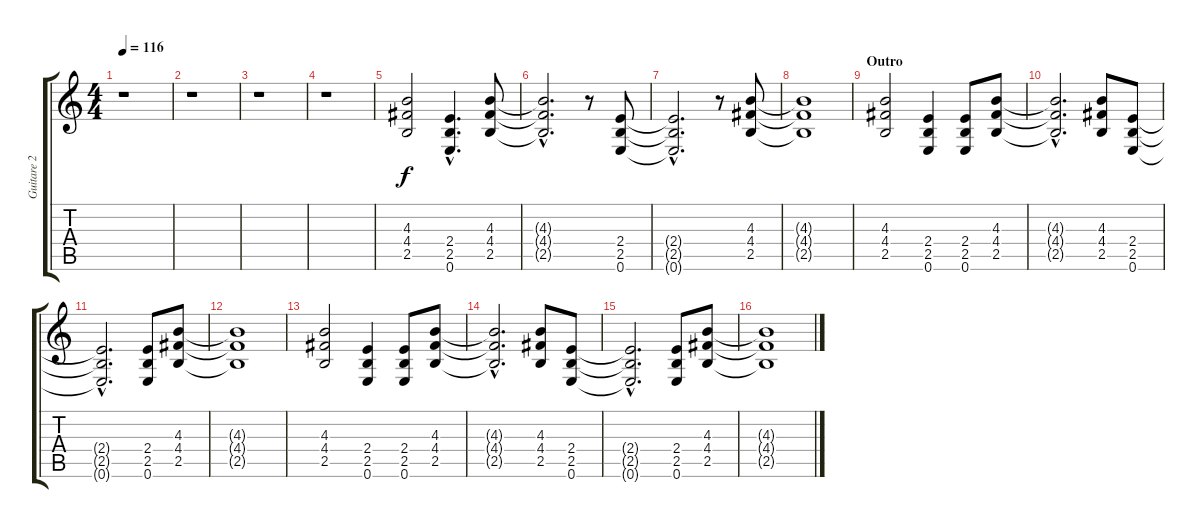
\track ("Guitare 2" "Guitare 2") {instrument distortionguitar}
\staff {score tabs}
\tuning (E4 B3 G3 D3 A2 E2) {hide}
\ts (4 4)
\tempo 116
\clef g2
\ks c
r.1{dy f} |
r.1 |
r.1 |
r.1 |
(4.3 4.4 2.5).2 (2.4{hac} 2.5{hac} 0.6{hac}).4{d} (4.3 4.4 2.5).8 |
(4.3{hac t} 4.4{hac t} 2.5{hac t}).2{d} r.8 (2.4 2.5 0.6).8 |
(2.4{hac t} 2.5{hac t} 0.6{hac t}).2{d} r.8 (4.3 4.4 2.5).8 |
(4.3{t} 4.4{t} 2.5{t}).1 |
\section ("" "Outro")
(4.3 4.4 2.5).2 (2.4 2.5 0.6).4 (2.4 2.5 0.6).8 (4.3 4.4 2.5).8 |
(4.3{hac t} 4.4{hac t} 2.5{hac t}).2{d} (4.3 4.4 2.5).8 (2.4 2.5 0.6).8 |
(2.4{hac t} 2.5{hac t} 0.6{hac t}).2{d} (2.4 2.5 0.6).8 (4.3 4.4 2.5).8 |
(4.3{t} 4.4{t} 2.5{t}).1 |
(4.3 4.4 2.5).2 (2.4 2.5 0.6).4 (2.4 2.5 0.6).8 (4.3 4.4 2.5).8 |
(4.3{hac t} 4.4{hac t} 2.5{hac t}).2{d} (4.3 4.4 2.5).8 (2.4 2.5 0.6).8 |
(2.4{hac t} 2.5{hac t} 0.6{hac t}).2{d} (2.4 2.5 0.6).8 (4.3 4.4 2.5).8 |
(4.3{t} 4.4{t} 2.5{t}).1
